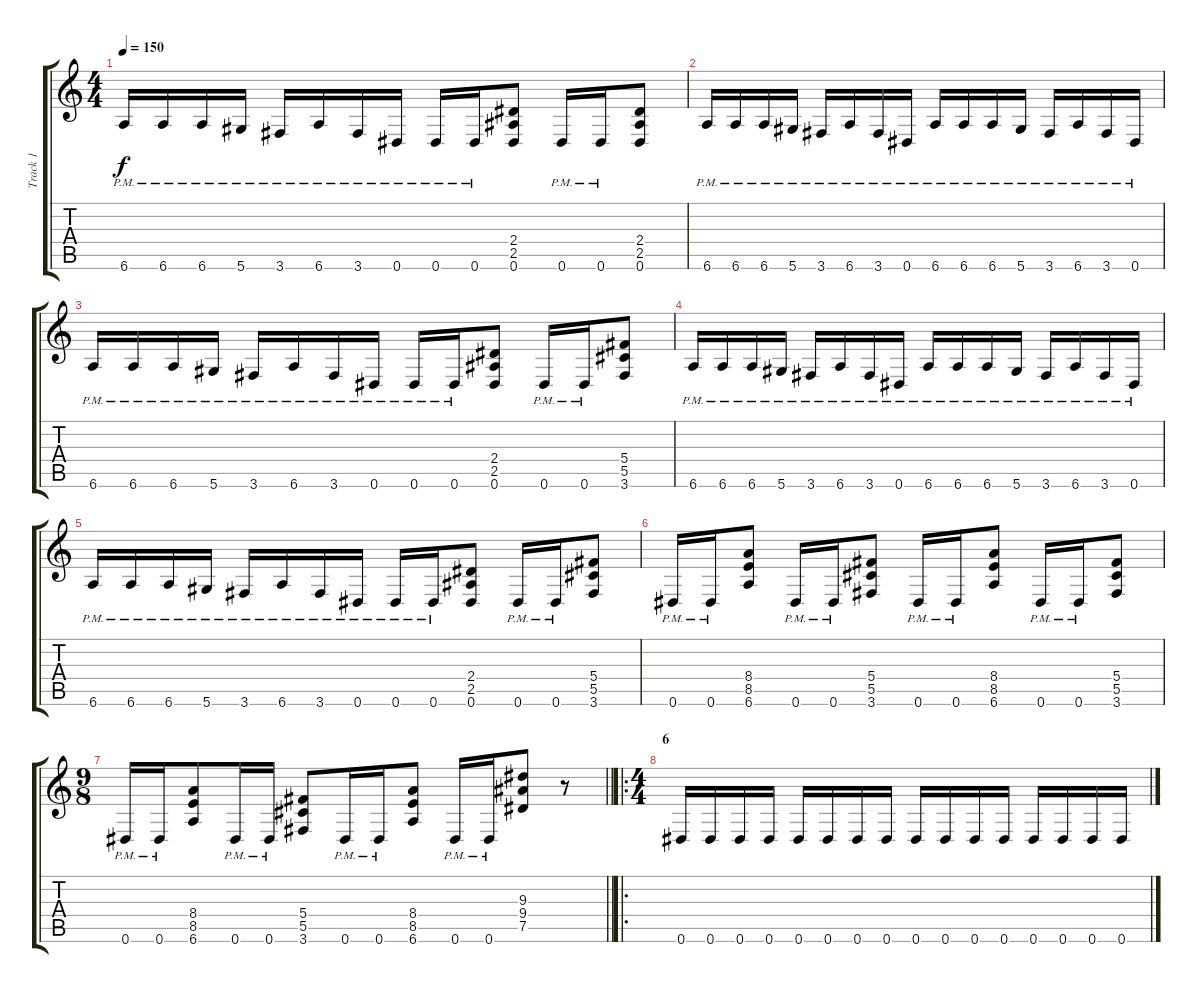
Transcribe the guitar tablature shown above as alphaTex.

\track ("Track 1" "Track 1") {instrument distortionguitar}
\staff {score tabs}
\tuning (Eb4 Bb3 Gb3 Db3 Ab2 Eb2) {hide}
\ts (4 4)
\tempo 150
\clef g2
\ks c
6.6{pm}.16{dy f} 6.6{pm}.16 6.6{pm}.16 5.6{pm}.16 3.6{pm}.16 6.6{pm}.16 3.6{pm}.16 0.6{pm}.16 0.6{pm}.16 0.6{pm}.16 (2.4 2.5 0.6).8 0.6{pm}.16 0.6{pm}.16 (2.4 2.5 0.6).8 |
6.6{pm}.16 6.6{pm}.16 6.6{pm}.16 5.6{pm}.16 3.6{pm}.16 6.6{pm}.16 3.6{pm}.16 0.6{pm}.16 6.6{pm}.16 6.6{pm}.16 6.6{pm}.16 5.6{pm}.16 3.6{pm}.16 6.6{pm}.16 3.6{pm}.16 0.6{pm}.16 |
6.6{pm}.16 6.6{pm}.16 6.6{pm}.16 5.6{pm}.16 3.6{pm}.16 6.6{pm}.16 3.6{pm}.16 0.6{pm}.16 0.6{pm}.16 0.6{pm}.16 (2.4 2.5 0.6).8 0.6{pm}.16 0.6{pm}.16 (5.4 5.5 3.6).8 |
6.6{pm}.16 6.6{pm}.16 6.6{pm}.16 5.6{pm}.16 3.6{pm}.16 6.6{pm}.16 3.6{pm}.16 0.6{pm}.16 6.6{pm}.16 6.6{pm}.16 6.6{pm}.16 5.6{pm}.16 3.6{pm}.16 6.6{pm}.16 3.6{pm}.16 0.6{pm}.16 |
6.6{pm}.16 6.6{pm}.16 6.6{pm}.16 5.6{pm}.16 3.6{pm}.16 6.6{pm}.16 3.6{pm}.16 0.6{pm}.16 0.6{pm}.16 0.6{pm}.16 (2.4 2.5 0.6).8 0.6{pm}.16 0.6{pm}.16 (5.4 5.5 3.6).8 |
0.6{pm}.16 0.6{pm}.16 (8.4 8.5 6.6).8 0.6{pm}.16 0.6{pm}.16 (5.4 5.5 3.6).8 0.6{pm}.16 0.6{pm}.16 (8.4 8.5 6.6).8 0.6{pm}.16 0.6{pm}.16 (5.4 5.5 3.6).8 |
\ts (9 8)
\barLineRight lightlight
0.6{pm}.16 0.6{pm}.16 (8.4 8.5 6.6).8 0.6{pm}.16 0.6{pm}.16 (5.4 5.5 3.6).8 0.6{pm}.16 0.6{pm}.16 (8.4 8.5 6.6).8 0.6{pm}.16 0.6{pm}.16 (9.3 9.4 7.5).8 r.8 |
\ro
\ts (4 4)
\section ("" "6")
0.6.16 0.6.16 0.6.16 0.6.16 0.6.16 0.6.16 0.6.16 0.6.16 0.6.16 0.6.16 0.6.16 0.6.16 0.6.16 0.6.16 0.6.16 0.6.16
